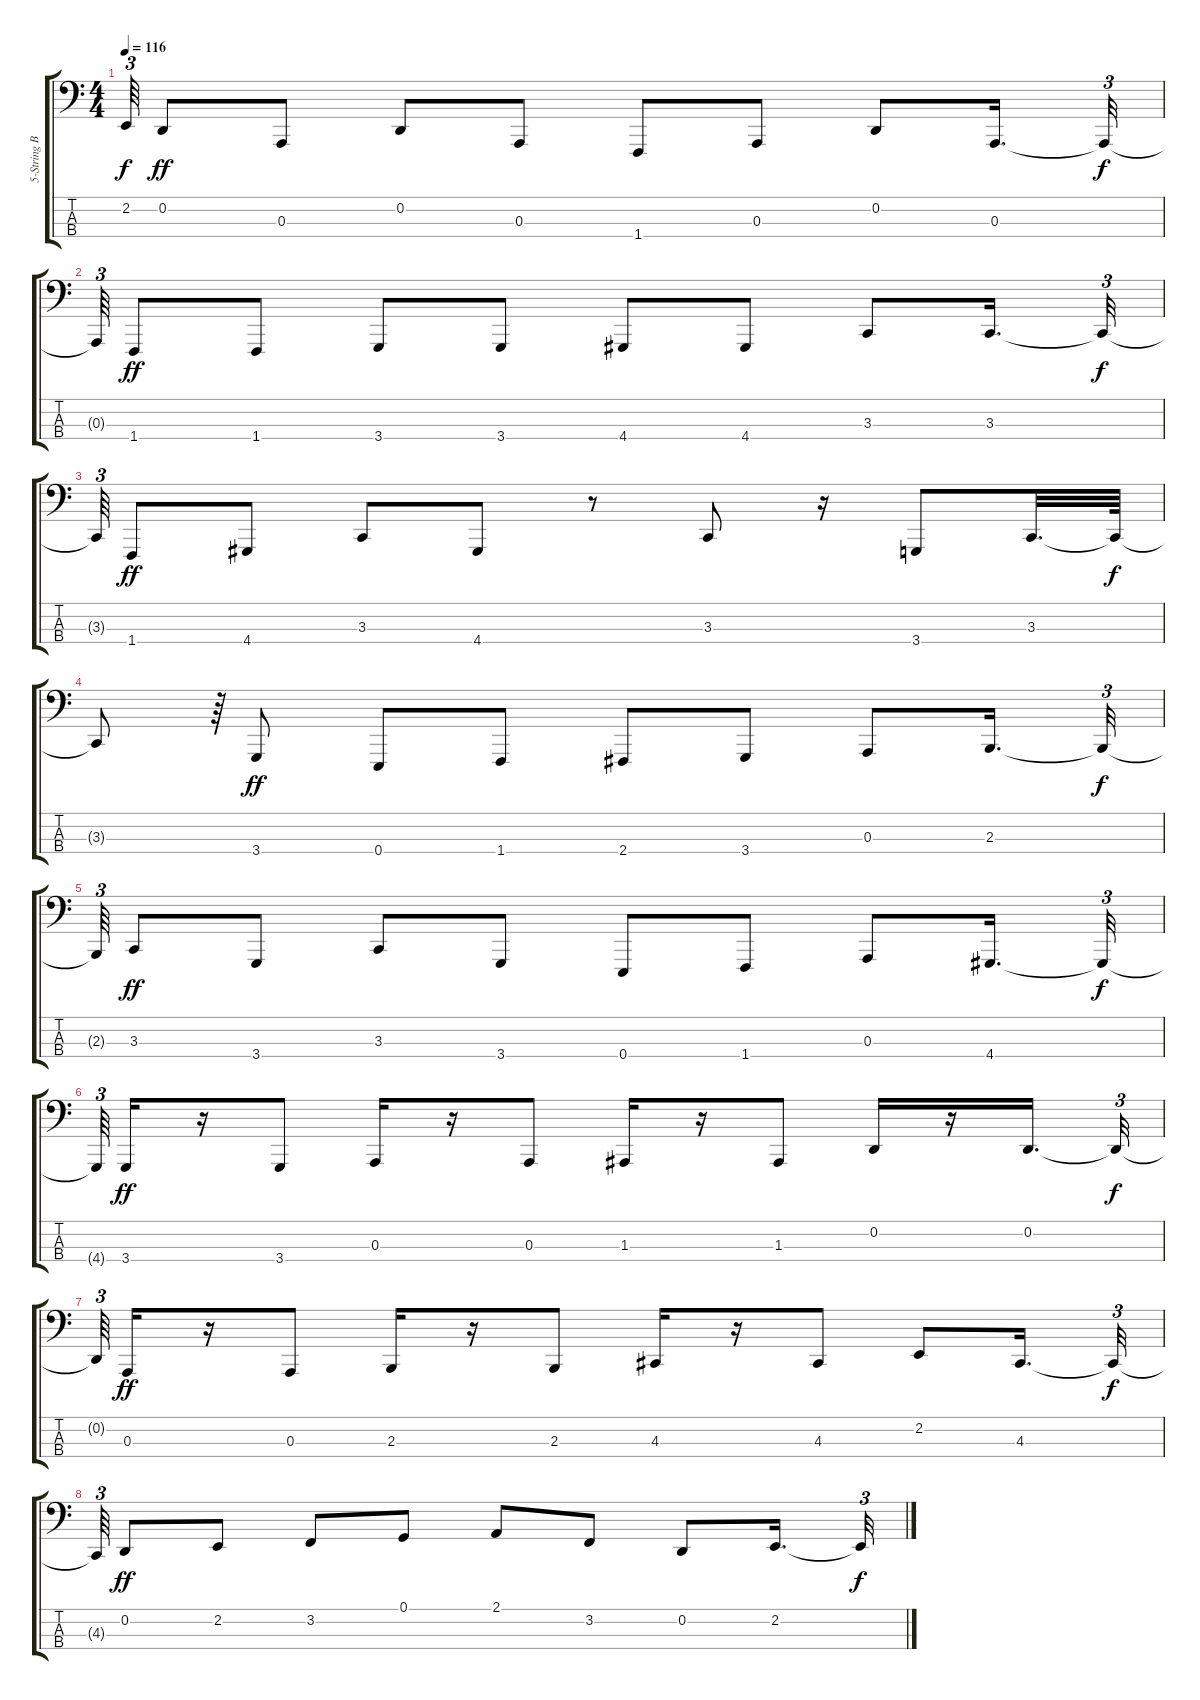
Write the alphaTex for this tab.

\track ("5-String Bass" "5-String B") {instrument acousticgrandpiano}
\staff {score tabs}
\tuning (G2 D2 A1 E1) {hide}
\ts (4 4)
\tempo 116
\clef f4
\ks c
2.2{t}.64{tu (3 2) dy f} 0.2.8{dy ff} 0.3.8 0.2.8 0.3.8 1.4.8 0.3.8 0.2.8 0.3.16{d} 0.3{t}.32{tu (3 2) dy f} |
0.3{t}.64{tu (3 2)} 1.4.8{dy ff} 1.4.8 3.4.8 3.4.8 4.4.8 4.4.8 3.3.8 3.3.16{d} 3.3{t}.32{tu (3 2) dy f} |
3.3{t}.64{tu (3 2)} 1.4.8{dy ff} 4.4.8 3.3.8 4.4.8 r.8 3.3.8 r.16 3.4.8 3.3.32{d} 3.3{t}.64{dy f} |
3.3{t}.8 r.64{tu (3 2)} 3.4.8{dy ff} 0.4.8 1.4.8 2.4.8 3.4.8 0.3.8 2.3.16{d} 2.3{t}.32{tu (3 2) dy f} |
2.3{t}.64{tu (3 2)} 3.3.8{dy ff} 3.4.8 3.3.8 3.4.8 0.4.8 1.4.8 0.3.8 4.4.16{d} 4.4{t}.32{tu (3 2) dy f} |
4.4{t}.64{tu (3 2)} 3.4.16{dy ff} r.16 3.4.8 0.3.16 r.16 0.3.8 1.3.16 r.16 1.3.8 0.2.16 r.16 0.2.16{d} 0.2{t}.32{tu (3 2) dy f} |
0.2{t}.64{tu (3 2)} 0.3.16{dy ff} r.16 0.3.8 2.3.16 r.16 2.3.8 4.3.16 r.16 4.3.8 2.2.8 4.3.16{d} 4.3{t}.32{tu (3 2) dy f} |
4.3{t}.64{tu (3 2)} 0.2.8{dy ff} 2.2.8 3.2.8 0.1.8 2.1.8 3.2.8 0.2.8 2.2.16{d} 2.2{t}.32{tu (3 2) dy f}
